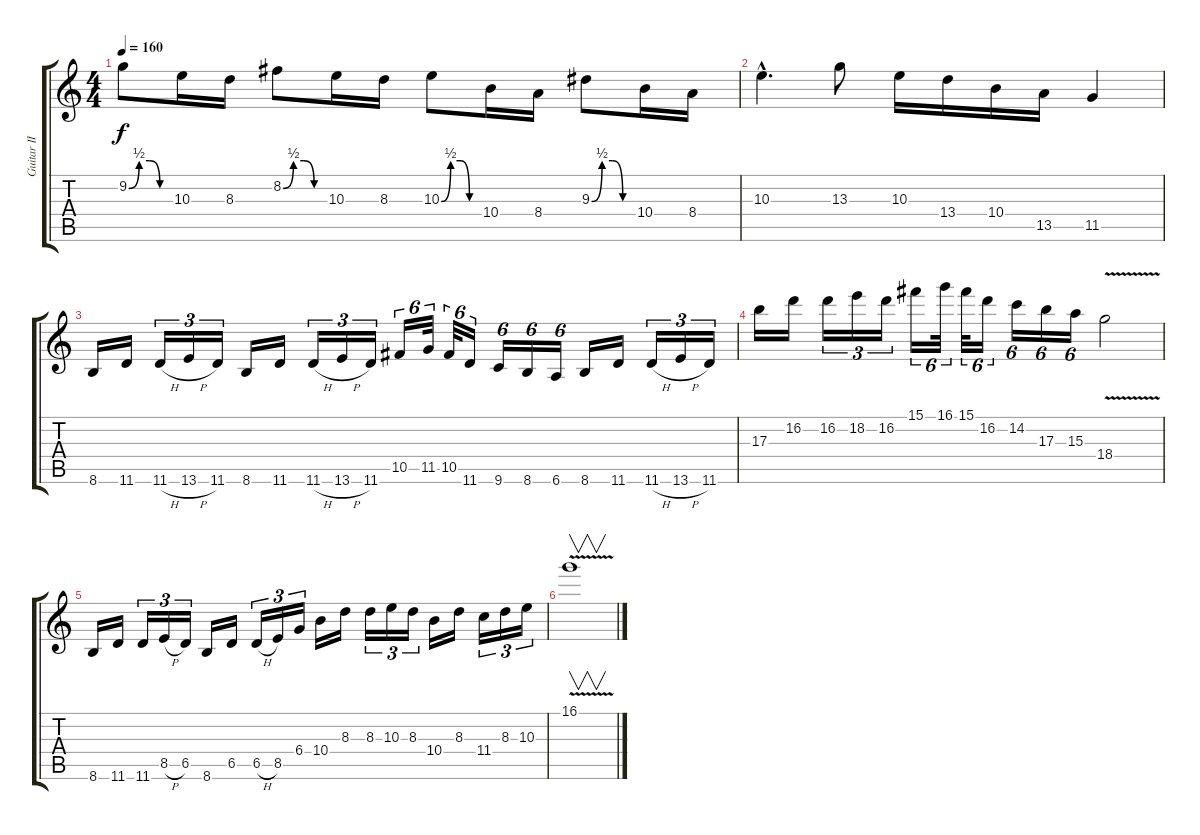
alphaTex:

\track ("Guitar II" "Guitar II") {instrument distortionguitar}
\staff {score tabs}
\tuning (Eb4 Bb3 Gb3 Db3 Ab2 Eb2) {hide}
\ts (4 4)
\tempo 160
\clef g2
\ks c
9.2{be (custom 0 0 15 2 30 2 45 0 60 0)}.8{dy f} 10.3.16 8.3.16 8.2{be (custom 0 0 15 2 30 2 45 0 60 0)}.8 10.3.16 8.3.16 10.3{be (custom 0 0 15 2 30 2 45 0 60 0)}.8 10.4.16 8.4.16 9.3{be (custom 0 0 15 2 30 2 45 0 60 0)}.8 10.4.16 8.4.16 |
10.3{hac}.4{d} 13.3.8 10.3.16 13.4.16 10.4.16 13.5.16 11.5.4 |
8.6.16 11.6.16 11.6{h}.16{tu (3 2)} 13.6{h}.16{tu (3 2)} 11.6.16{tu (3 2)} 8.6.16 11.6.16 11.6{h}.16{tu (3 2)} 13.6{h}.16{tu (3 2)} 11.6.16{tu (3 2)} 10.5.16{tu (6 4)} 11.5.32{tu (6 4)} 10.5.32{tu (6 4)} 11.6.16{tu (6 4)} 9.6.16{tu (6 4)} 8.6.16{tu (6 4)} 6.6.16{tu (6 4)} 8.6.16 11.6.16 11.6{h}.16{tu (3 2)} 13.6{h}.16{tu (3 2)} 11.6.16{tu (3 2)} |
17.3.16 16.2.16 16.2.16{tu (3 2)} 18.2.16{tu (3 2)} 16.2.16{tu (3 2)} 15.1.16{tu (6 4)} 16.1.32{tu (6 4)} 15.1.32{tu (6 4)} 16.2.16{tu (6 4)} 14.2.16{tu (6 4)} 17.3.16{tu (6 4)} 15.3.16{tu (6 4)} 18.4{v}.2 |
8.6.16 11.6.16 11.6.16{tu (3 2)} 8.5{h}.16{tu (3 2)} 6.5.16{tu (3 2)} 8.6.16 6.5.16 6.5{h}.16{tu (3 2)} 8.5.16{tu (3 2)} 6.4.16{tu (3 2)} 10.4.16 8.3.16 8.3.16{tu (3 2)} 10.3.16{tu (3 2)} 8.3.16{tu (3 2)} 10.4.16 8.3.16 11.4.16{tu (3 2)} 8.3.16{tu (3 2)} 10.3.16{tu (3 2)} |
16.1{v}.1{v}
